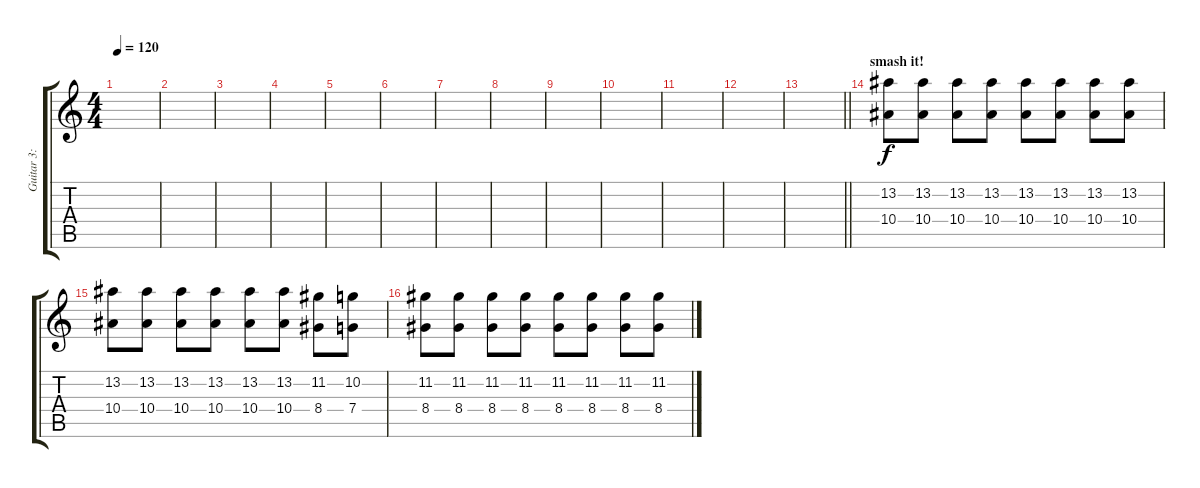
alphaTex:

\track ("Guitar 3: Solo" "Guitar 3: ") {instrument distortionguitar}
\staff {score tabs}
\tuning (D4 A3 F3 C3 G2 C2) {hide}
\ts (4 4)
\tempo 120
\clef g2
\ks c
|
|
|
|
|
|
|
|
|
|
|
|
\barLineRight lightlight
|
\section ("" "smash it!")
(13.2 10.4).8{volume 13 instrument distortionguitar} (13.2 10.4).8 (13.2 10.4).8 (13.2 10.4).8 (13.2 10.4).8 (13.2 10.4).8 (13.2 10.4).8 (13.2 10.4).8 |
(13.2 10.4).8 (13.2 10.4).8 (13.2 10.4).8 (13.2 10.4).8 (13.2 10.4).8 (13.2 10.4).8 (11.2 8.4).8 (10.2 7.4).8 |
(11.2 8.4).8 (11.2 8.4).8 (11.2 8.4).8 (11.2 8.4).8 (11.2 8.4).8 (11.2 8.4).8 (11.2 8.4).8 (11.2 8.4).8
